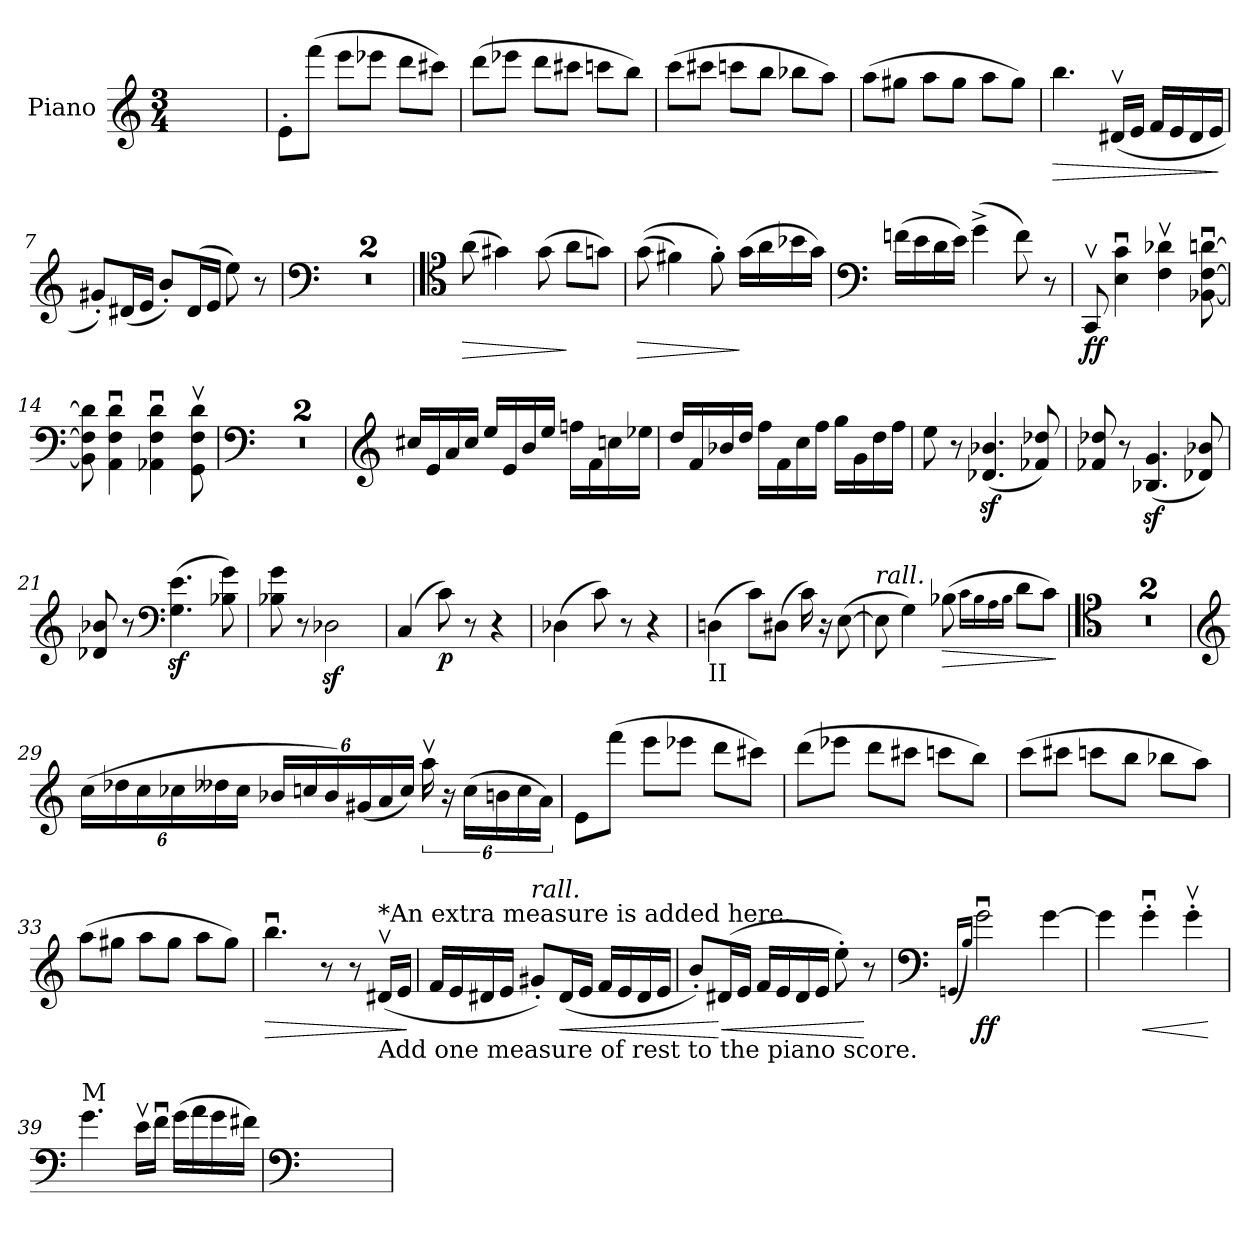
**kern	**dynam
*part1	*part1
*staff1	*staff1
*I"Piano	*
*I'Pno.	*
*clefG2	*
*k[]	*
*M3/4	*
=1	=1
2.ryy	.
!!LO:LB:g=z
=2	=2
8e'\L	.
(8fff\J	.
8eee\L	.
8eee-X\J	.
8ddd\L	.
8ccc#X\J)	.
=3	=3
(8ddd\L	.
8eee-X\J	.
8ddd\L	.
8ccc#X\J	.
8cccn\L	.
8bb\J)	.
=4	=4
(8ccc\L	.
8ccc#X\J	.
8cccn\L	.
8bb\J	.
8bb-X\L	.
8aa\J)	.
=5	=5
(8aa\L	.
8gg#X\J	.
8aa\L	.
8gg#\J	.
8aa\L	.
8gg#\J)	.
=6	=6
!	!LO:HP:b
4.bb\	>
(16d#Xv/LL	.
16e/JJ	.
16f/LL	.
16e/	.
16d#/	.
16e/JJ	.
.	]
=7	=7
8g#X'/L)	.
(16d#X/L	.
16e/JJ	.
8b'/L)	.
(16d#/L	.
16e/JJ	.
8ee\)	.
8r	.
!!LO:LB:g=z
=8	=8
*clefF4	*
2.ryy	.
=9	=9
2.ryy	.
!!LO:LB:g=z
=10	=10
*clefC4	*
!	!LO:HP:b
(8a\	>
4g#X\)	.
(8g#\	.
8a\L	]
8gn\J)	.
=11	=11
!	!LO:HP:b
((8g\	>
4f#X\)	.
8f#'\)	.
(16g\LL	]
16a\	.
16b-X\	.
16g\JJ)	.
=12	=12
*clefF4	*
(16fn\LL	.
16e\	.
16d\	.
16e\JJ)	.
(4g^\	.
8f\)	.
8r	.
=13	=13
!	!LO:DY:b
8CCv/	ff
4E\u 4c\u	.
4F\v 4d-X\v	.
[8BB-X\u [8F\u [8dn\u	.
=14	=14
8BB-\] 8F\] 8d\]	.
4AA\u 4F\u 4d\u	.
4AA-X\u 4F\u 4d\u	.
8GG\v 8F\v 8d\v	.
!!LO:LB:g=z
=15	=15
*clefF4	*
2.ryy	.
=16	=16
2.ryy	.
!!LO:LB:g=z
=17	=17
*clefG2	*
16cc#X/LL	.
16e/	.
16a/	.
16cc#/JJ	.
16ee/LL	.
16e/	.
16b/	.
16ee/JJ	.
16ffn\LL	.
16f\	.
16ccn\	.
16ee-X\JJ	.
=18	=18
16dd/LL	.
16f/	.
16b-X/	.
16dd/JJ	.
16ff\LL	.
16f\	.
16cc\	.
16ff\JJ	.
16gg\LL	.
16g\	.
16dd\	.
16ff\JJ	.
=19	=19
8ee\	.
8r	.
(4.d-X/z< 4.b-X/z<	.
8f-X/ 8dd-X/)	.
=20	=20
8f-X/ 8dd-X/	.
8r	.
(4.B-X/z< 4.g/z<	.
8d-X/ 8b-X/)	.
!!LO:LB:g=z
=21	=21
8d-X/ 8b-X/	.
8r	.
*clefF4	*
(4.G\z< 4.e\z<	.
8B-X\ 8g\)	.
=22	=22
8B-X\ 8g\	.
8r	.
2D-Xz<\	.
=23	=23
(4C/	.
!	!LO:DY:b
8c\)	p
8r	.
4r	.
=24	=24
(4D-X\	.
8c\)	.
8r	.
4r	.
=25	=25
!LO:TX:b:t=II	!
(4Dn\	.
8c\L)	.
(8D#X\J	.
16c\)	.
16r	.
([8E\	.
=26	=26
!LO:TX:a:i:t=rall.	!
8E\]	.
4G\)	.
!	!LO:HP:b
(8B-X\	>
16qc\LL	.
16qB-\	.
16qA\	.
16qB-\JJ	.
8d\L	.
8c\J)	.
.	]
!!LO:LB:g=z
=27	=27
*clefC4	*
2.ryy	.
=28	=28
2.ryy	.
!!LO:LB:g=z
=29	=29
*clefG2	*
*Xbrackettup	*
(24cc\LL	.
24dd-X\	.
24cc\	.
24cc-X\	.
24dd--X\	.
24cc-\JJ	.
24b-X/LL	.
24ccn/	.
24b-/)	.
(24g#X/	.
24a/	.
24cc/JJ)	.
*brackettup	*
24aav\	.
24r	.
(24cc\LL	.
*Xbrackettup	*
24bn\	.
24cc\	.
24a\JJ)	.
=30	=30
8e\L	.
(8fff\J	.
8eee\L	.
8eee-X\J	.
8ddd\L	.
8ccc#X\J)	.
=31	=31
(8ddd\L	.
8eee-X\J	.
8ddd\L	.
8ccc#X\J	.
8cccn\L	.
8bb\J)	.
=32	=32
(8ccc\L	.
8ccc#X\J	.
8cccn\L	.
8bb\J	.
8bb-X\L	.
8aa\J)	.
=33	=33
(8aa\L	.
8gg#X\J	.
8aa\L	.
8gg#\J	.
8aa\L	.
8gg#\J)	.
!!LO:LB:g=z
=34	=34
!	!LO:HP:b
4.bbu\	>
8r	.
8r	.
!LO:TX:a:t=*An extra measure is added here.	!
!LO:TX:b:t=Add one measure of rest to the piano score.	!
(16d#Xv/LL	.
16e/JJ	.
.	]
=35	=35
16f/LL	.
16e/	.
16d#X/	.
16e/JJ	.
!LO:TX:a:i:t=rall.	!
8g#X'/L)	.
!	!LO:HP:b
(16d#/L	<
16e/JJ	.
16f/LL	.
16e/	.
16d#/	.
16e/JJ	.
=36	=36
8b'/L)	.
!	!LO:HP:n=1:b
(16d#X/L	[ <
16e/JJ	.
16f/LL	.
16e/	.
16d#/	.
16e/JJ	.
8ee'\)	.
8r	[
=37	=37
*clefF4	*
(16qGGn/LL	.
16qB/JJ)	.
!	!LO:DY:b
2gu\	ff
[4g\	.
=38	=38
4g\]	.
!	!LO:HP:b
4gu'\	<
4gv'\	.
.	[
=39	=39
!LO:TX:a:t=M	!
4.g\	.
16ev\LL	.
16fu\JJ	.
(16g\LL	.
16a\	.
16g\	.
16f#X\JJ)	.
!!LO:LB:g=z
=40	=40
*clefF4	*
2.ryy	.
=	=
*-	*-
